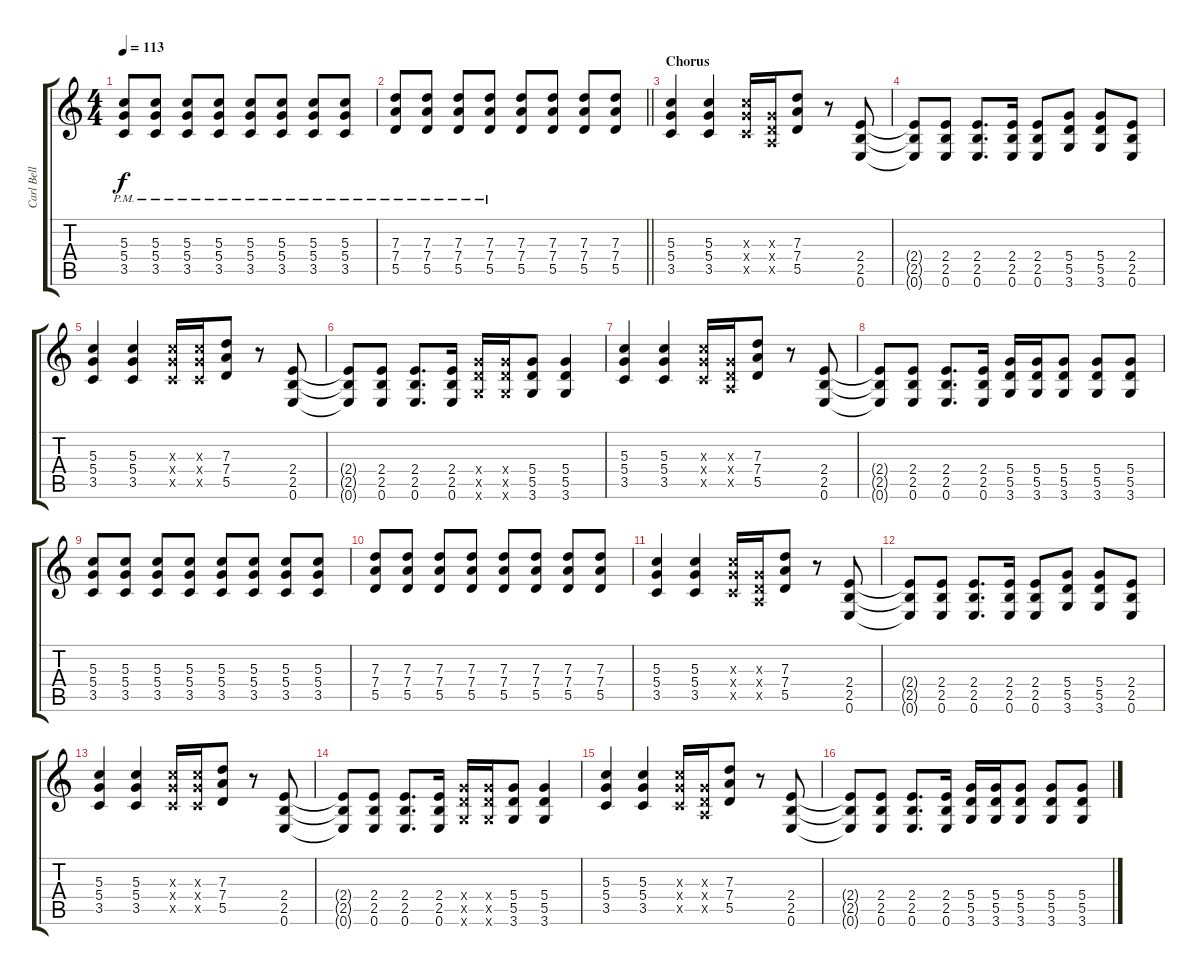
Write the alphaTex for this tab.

\track ("Carl Bell (Rhythm Guitar)" "Carl Bell ") {instrument distortionguitar}
\staff {score tabs}
\tuning (E4 B3 G3 D3 A2 E2) {hide}
\ts (4 4)
\tempo 113
\clef g2
\ks c
(5.3{pm} 5.4{pm} 3.5{pm}).8{dy f volume 13} (5.3{pm} 5.4{pm} 3.5{pm}).8 (5.3{pm} 5.4{pm} 3.5{pm}).8 (5.3{pm} 5.4{pm} 3.5{pm}).8 (5.3{pm} 5.4{pm} 3.5{pm}).8 (5.3{pm} 5.4{pm} 3.5{pm}).8 (5.3{pm} 5.4{pm} 3.5{pm}).8 (5.3{pm} 5.4{pm} 3.5{pm}).8 |
\barLineRight lightlight
(7.3{pm} 7.4{pm} 5.5{pm}).8 (7.3{pm} 7.4{pm} 5.5{pm}).8 (7.3{pm} 7.4{pm} 5.5{pm}).8 (7.3{pm} 7.4{pm} 5.5{pm}).8 (7.3 7.4 5.5).8 (7.3 7.4 5.5).8 (7.3 7.4 5.5).8 (7.3 7.4 5.5).8 |
\section ("" "Chorus")
(5.3 5.4 3.5).4 (5.3 5.4 3.5).4 (5.3{x} 5.4{x} 3.5{x}).16 (0.3{x} 0.4{x} 0.5{x}).16 (7.3 7.4 5.5).8 r.8 (2.4 2.5 0.6).8 |
(2.4{t} 2.5{t} 0.6{t}).8 (2.4 2.5 0.6).8 (2.4 2.5 0.6).8{d} (2.4 2.5 0.6).16 (2.4 2.5 0.6).8 (5.4 5.5 3.6).8 (5.4 5.5 3.6).8 (2.4 2.5 0.6).8 |
(5.3 5.4 3.5).4 (5.3 5.4 3.5).4 (5.3{x} 5.4{x} 3.5{x}).16 (5.3{x} 5.4{x} 3.5{x}).16 (7.3 7.4 5.5).8 r.8 (2.4 2.5 0.6).8 |
(2.4{t} 2.5{t} 0.6{t}).8 (2.4 2.5 0.6).8 (2.4 2.5 0.6).8{d} (2.4 2.5 0.6).16 (5.4{x} 5.5{x} 3.6{x}).16 (5.4{x} 5.5{x} 3.6{x}).16 (5.4 5.5 3.6).8 (5.4 5.5 3.6).4 |
(5.3 5.4 3.5).4 (5.3 5.4 3.5).4 (5.3{x} 5.4{x} 3.5{x}).16 (0.3{x} 0.4{x} 0.5{x}).16 (7.3 7.4 5.5).8 r.8 (2.4 2.5 0.6).8 |
(2.4{t} 2.5{t} 0.6{t}).8 (2.4 2.5 0.6).8 (2.4 2.5 0.6).8{d} (2.4 2.5 0.6).16 (5.4 5.5 3.6).16 (5.4 5.5 3.6).16 (5.4 5.5 3.6).8 (5.4 5.5 3.6).8 (5.4 5.5 3.6).8 |
(5.3 5.4 3.5).8 (5.3 5.4 3.5).8 (5.3 5.4 3.5).8 (5.3 5.4 3.5).8 (5.3 5.4 3.5).8 (5.3 5.4 3.5).8 (5.3 5.4 3.5).8 (5.3 5.4 3.5).8 |
(7.3 7.4 5.5).8 (7.3 7.4 5.5).8 (7.3 7.4 5.5).8 (7.3 7.4 5.5).8 (7.3 7.4 5.5).8 (7.3 7.4 5.5).8 (7.3 7.4 5.5).8 (7.3 7.4 5.5).8 |
(5.3 5.4 3.5).4 (5.3 5.4 3.5).4 (5.3{x} 5.4{x} 3.5{x}).16 (0.3{x} 0.4{x} 0.5{x}).16 (7.3 7.4 5.5).8 r.8 (2.4 2.5 0.6).8 |
(2.4{t} 2.5{t} 0.6{t}).8 (2.4 2.5 0.6).8 (2.4 2.5 0.6).8{d} (2.4 2.5 0.6).16 (2.4 2.5 0.6).8 (5.4 5.5 3.6).8 (5.4 5.5 3.6).8 (2.4 2.5 0.6).8 |
(5.3 5.4 3.5).4 (5.3 5.4 3.5).4 (5.3{x} 5.4{x} 3.5{x}).16 (5.3{x} 5.4{x} 3.5{x}).16 (7.3 7.4 5.5).8 r.8 (2.4 2.5 0.6).8 |
(2.4{t} 2.5{t} 0.6{t}).8 (2.4 2.5 0.6).8 (2.4 2.5 0.6).8{d} (2.4 2.5 0.6).16 (5.4{x} 5.5{x} 3.6{x}).16 (5.4{x} 5.5{x} 3.6{x}).16 (5.4 5.5 3.6).8 (5.4 5.5 3.6).4 |
(5.3 5.4 3.5).4 (5.3 5.4 3.5).4 (5.3{x} 5.4{x} 3.5{x}).16 (0.3{x} 0.4{x} 0.5{x}).16 (7.3 7.4 5.5).8 r.8 (2.4 2.5 0.6).8 |
(2.4{t} 2.5{t} 0.6{t}).8 (2.4 2.5 0.6).8 (2.4 2.5 0.6).8{d} (2.4 2.5 0.6).16 (5.4 5.5 3.6).16 (5.4 5.5 3.6).16 (5.4 5.5 3.6).8 (5.4 5.5 3.6).8 (5.4 5.5 3.6).8
